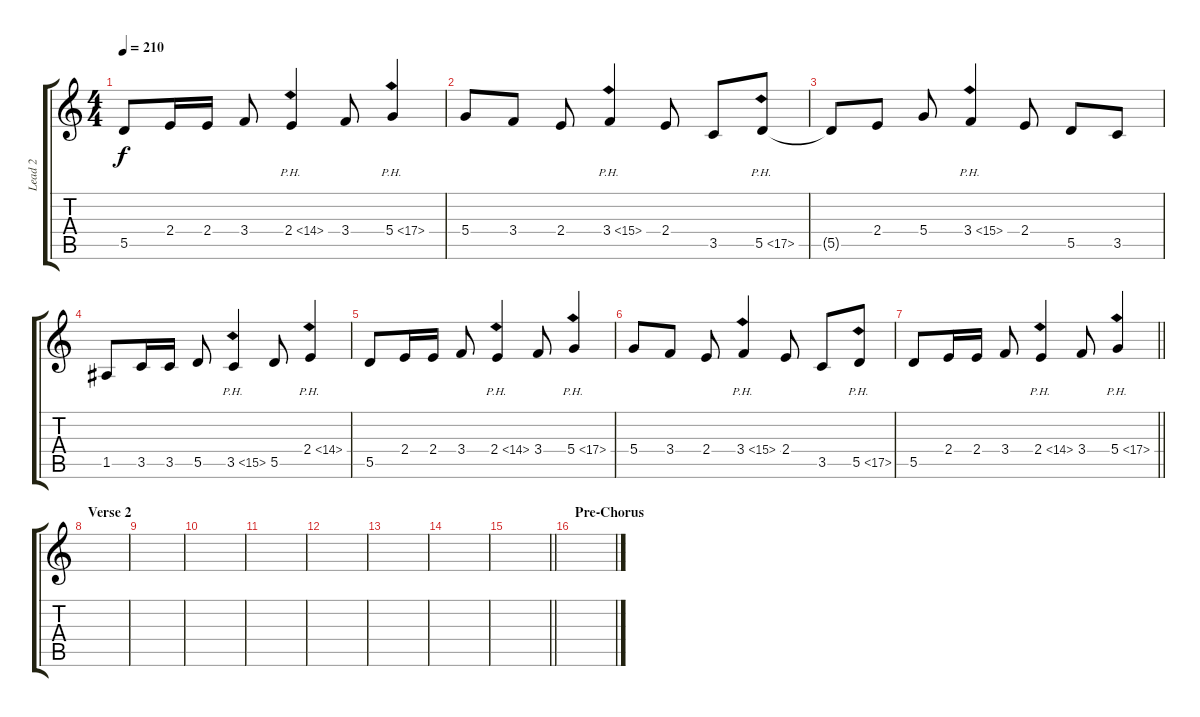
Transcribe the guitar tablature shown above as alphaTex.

\track ("Lead 2" "Lead 2") {instrument distortionguitar}
\staff {score tabs}
\tuning (E4 B3 G3 D3 A2 D2) {hide}
\ts (4 4)
\tempo 210
\clef g2
\ks c
5.5.8{dy f} 2.4.16 2.4.16 3.4.8 2.4{ph 12}.4 3.4.8 5.4{ph 12}.4 |
5.4.8 3.4.8 2.4.8 3.4{ph 12}.4 2.4.8 3.5.8 5.5{ph 12}.8 |
5.5{t}.8 2.4.8 5.4.8 3.4{ph 12}.4 2.4.8 5.5.8 3.5.8 |
1.5.8 3.5.16 3.5.16 5.5.8 3.5{ph 12}.4 5.5.8 2.4{ph 12}.4 |
5.5.8 2.4.16 2.4.16 3.4.8 2.4{ph 12}.4 3.4.8 5.4{ph 12}.4 |
5.4.8 3.4.8 2.4.8 3.4{ph 12}.4 2.4.8 3.5.8 5.5{ph 12}.8 |
\barLineRight lightlight
5.5.8 2.4.16 2.4.16 3.4.8 2.4{ph 12}.4 3.4.8 5.4{ph 12}.4 |
\section ("" "Verse 2")
|
|
|
|
|
|
|
\barLineRight lightlight
|
\section ("" "Pre-Chorus")
